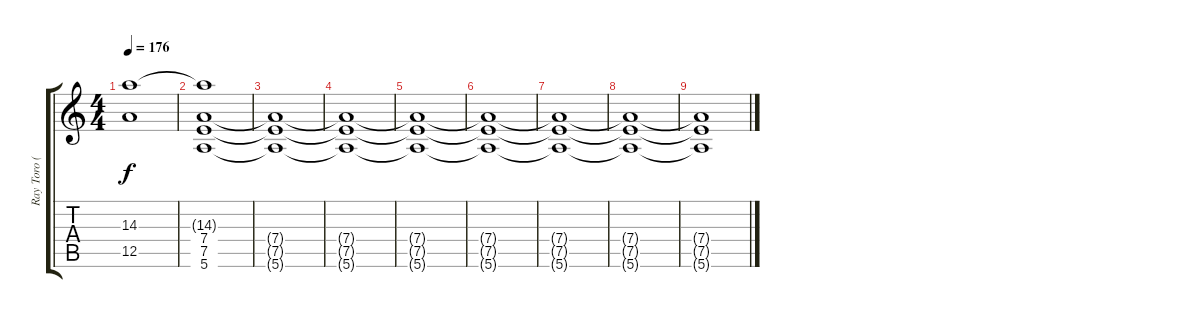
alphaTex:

\track ("Ray Toro (lead guitar)" "Ray Toro (") {instrument electricguitarmuted}
\staff {score tabs}
\tuning (E4 B3 G3 D3 A2 E2) {hide}
\ts (4 4)
\tempo 176
\clef g2
\ks c
(14.3{t} 12.5{t}).1{dy f} |
(14.3{t} 7.4 7.5 5.6).1{volume 9} |
(7.4{t} 7.5{t} 5.6{t}).1{volume 5} |
(7.4{t} 7.5{t} 5.6{t}).1 |
(7.4{t} 7.5{t} 5.6{t}).1 |
(7.4{t} 7.5{t} 5.6{t}).1 |
(7.4{t} 7.5{t} 5.6{t}).1{volume 2} |
(7.4{t} 7.5{t} 5.6{t}).1 |
(7.4{t} 7.5{t} 5.6{t}).1
